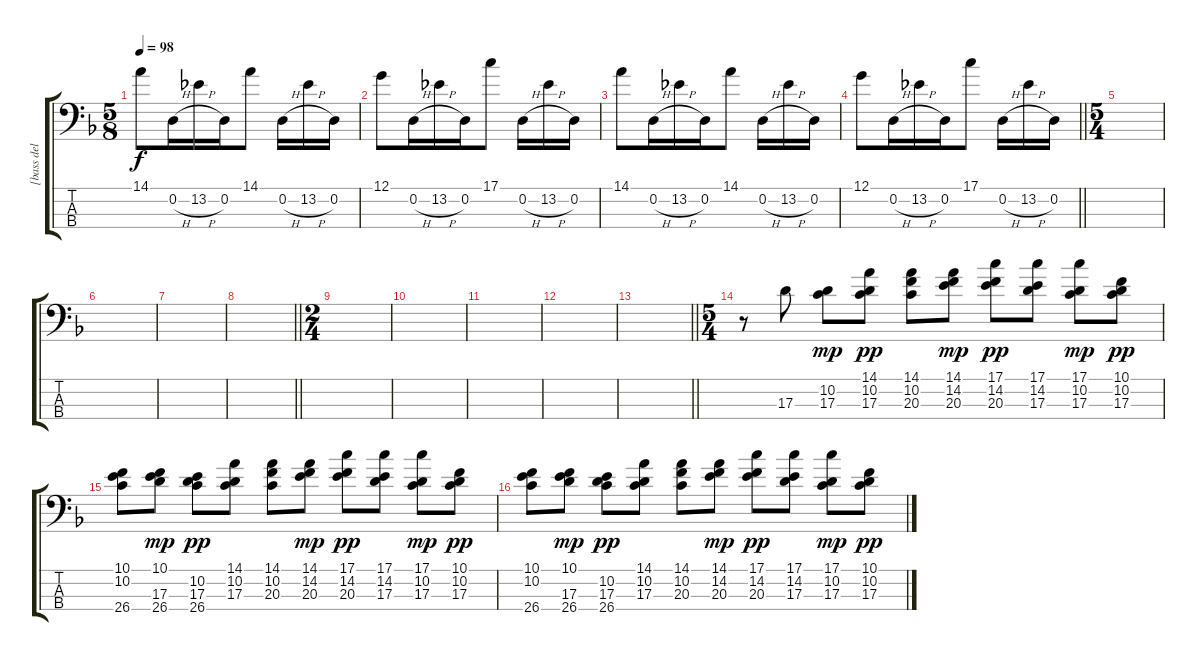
\track (" [bass delay effect]" " [bass del") {instrument electricbasspick}
\staff {score tabs}
\tuning (G2 D2 A1 D1) {hide}
\ts (5 8)
\tempo 98
\clef f4
\ks dminor
14.1.8{dy f} 0.2{h}.16 13.2{h}.16{beam merge} 0.2.16 14.1.8 0.2{h}.16{beam merge} 13.2{h}.16 0.2.16 |
12.1.8 0.2{h}.16 13.2{h}.16{beam merge} 0.2.16 17.1.8 0.2{h}.16{beam merge} 13.2{h}.16 0.2.16 |
14.1.8 0.2{h}.16 13.2{h}.16{beam merge} 0.2.16 14.1.8 0.2{h}.16{beam merge} 13.2{h}.16 0.2.16 |
\barLineRight lightlight
12.1.8 0.2{h}.16 13.2{h}.16{beam merge} 0.2.16 17.1.8 0.2{h}.16{beam merge} 13.2{h}.16 0.2.16 |
\ts (5 4)
|
|
|
\barLineRight lightlight
|
\ts (2 4)
|
|
|
|
\barLineRight lightlight
|
\ts (5 4)
r.8 17.3.8 (10.2 17.3).8{dy mp} (14.1 10.2 17.3).8{dy pp} (14.1 10.2 20.3).8 (14.1 14.2 20.3).8{dy mp} (17.1 14.2 20.3).8{dy pp} (17.1 14.2 17.3).8 (17.1 10.2 17.3).8{dy mp} (10.1 10.2 17.3).8{dy pp} |
(10.1 10.2 26.4).8 (10.1 17.3 26.4).8{dy mp} (10.2 17.3 26.4).8{dy pp} (14.1 10.2 17.3).8 (14.1 10.2 20.3).8 (14.1 14.2 20.3).8{dy mp} (17.1 14.2 20.3).8{dy pp} (17.1 14.2 17.3).8 (17.1 10.2 17.3).8{dy mp} (10.1 10.2 17.3).8{dy pp} |
(10.1 10.2 26.4).8 (10.1 17.3 26.4).8{dy mp} (10.2 17.3 26.4).8{dy pp} (14.1 10.2 17.3).8 (14.1 10.2 20.3).8 (14.1 14.2 20.3).8{dy mp} (17.1 14.2 20.3).8{dy pp} (17.1 14.2 17.3).8 (17.1 10.2 17.3).8{dy mp} (10.1 10.2 17.3).8{dy pp}
